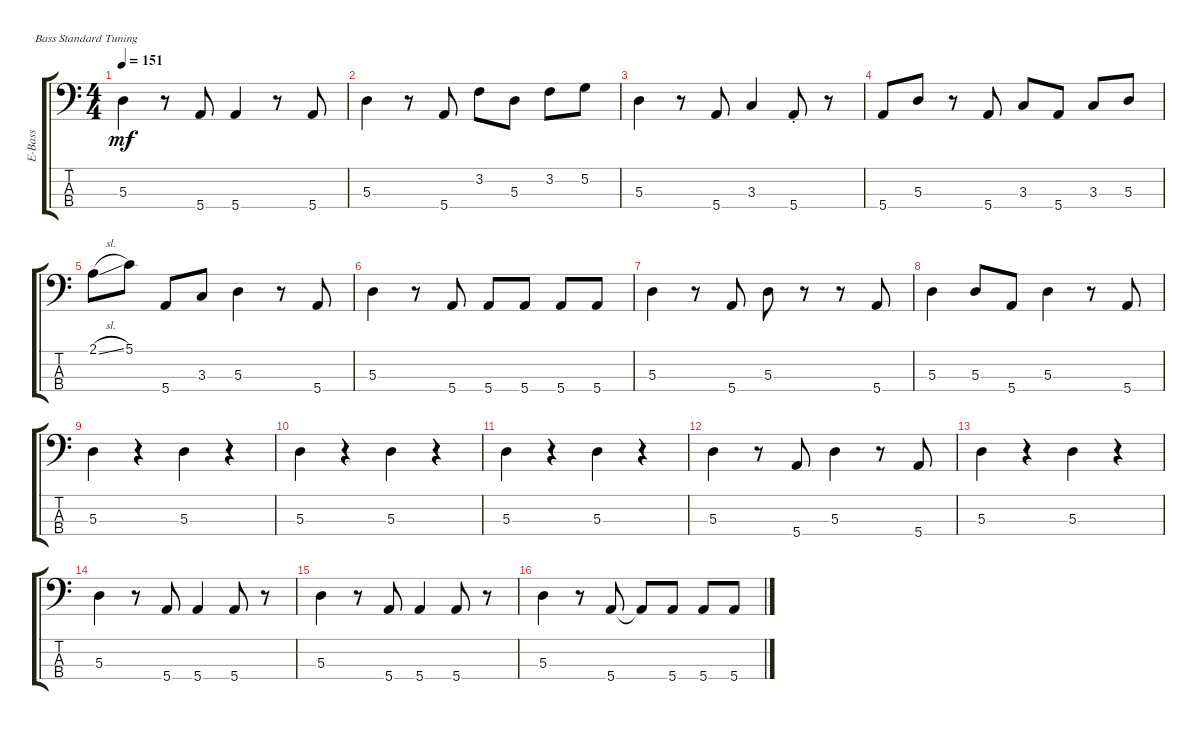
\bracketExtendMode groupsimilarinstruments
\track ("Electric Bass" "E-Bass") {instrument electricbassfinger}
\staff {score tabs}
\tuning (G2 D2 A1 E1)
\ts (4 4)
\tempo 151
\clef f4
\ks aminor
5.3.4{dy mf} r.8 5.4.8 5.4.4 r.8 5.4.8 |
5.3.4 r.8 5.4.8 3.2.8 5.3.8 3.2.8 5.2.8 |
5.3.4 r.8 5.4.8 3.3.4 5.4{st}.8 r.8 |
5.4.8 5.3.8 r.8 5.4.8 3.3.8 5.4.8 3.3.8 5.3.8 |
2.1{sl}.8 5.1.8 5.4.8 3.3.8 5.3.4 r.8 5.4.8 |
5.3.4 r.8 5.4.8 5.4.8 5.4.8 5.4.8 5.4.8 |
5.3.4 r.8 5.4.8 5.3.8 r.8 r.8 5.4.8 |
5.3.4 5.3.8 5.4.8 5.3.4 r.8 5.4.8 |
5.3.4 r.4 5.3.4 r.4 |
5.3.4 r.4 5.3.4 r.4 |
5.3.4 r.4 5.3.4 r.4 |
5.3.4 r.8 5.4.8 5.3.4 r.8 5.4.8 |
5.3.4 r.4 5.3.4 r.4 |
5.3.4 r.8 5.4.8 5.4.4 5.4.8 r.8 |
5.3.4 r.8 5.4.8 5.4.4 5.4.8 r.8 |
5.3.4 r.8 5.4.8 5.4{t}.8 5.4.8 5.4.8 5.4.8
